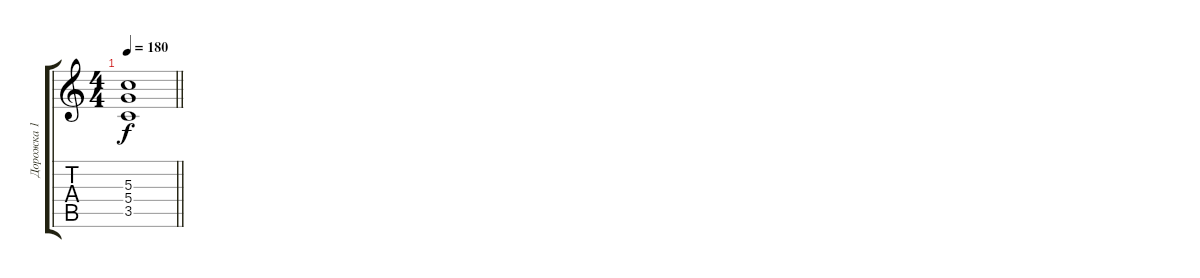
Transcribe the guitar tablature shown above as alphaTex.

\track ("Дорожка 1" "Дорожка 1") {instrument acousticguitarsteel}
\staff {score tabs}
\tuning (E4 B3 G3 D3 A2 E2) {hide}
\ts (4 4)
\tempo 180
\clef g2
\barLineRight lightlight
\ks c
(5.3{t} 5.4{t} 3.5{t}).1{dy f}
